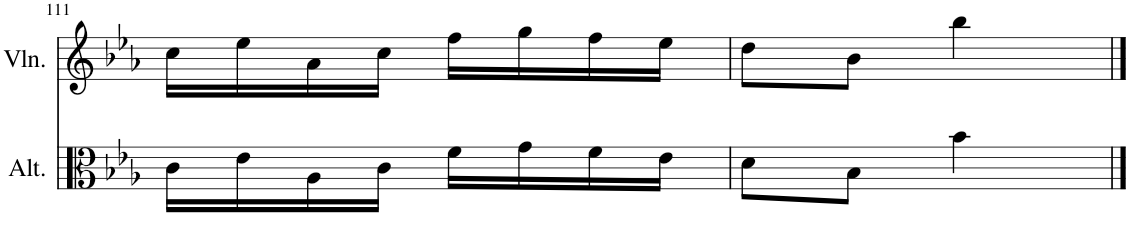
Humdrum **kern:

**kern	**kern
*part2	*part1
*staff2	*staff1
*I"Alto	*I"Violon
*I'Alt.	*I'Vln.
!!LO:PB:g=z
*clefC3	*clefG2
*k[b-e-a-]	*k[b-e-a-]
*M2/4	*M2/4
=111	=111
16c\LL	16cc\LL
16e-\	16ee-\
16A-\	16a-\
16c\JJ	16cc\JJ
16f\LL	16ff\LL
16g\	16gg\
16f\	16ff\
16e-\JJ	16ee-\JJ
=112	=112
8d\L	8dd\L
8B-\J	8b-\J
4b-\	4bb-\
==	==
*-	*-
